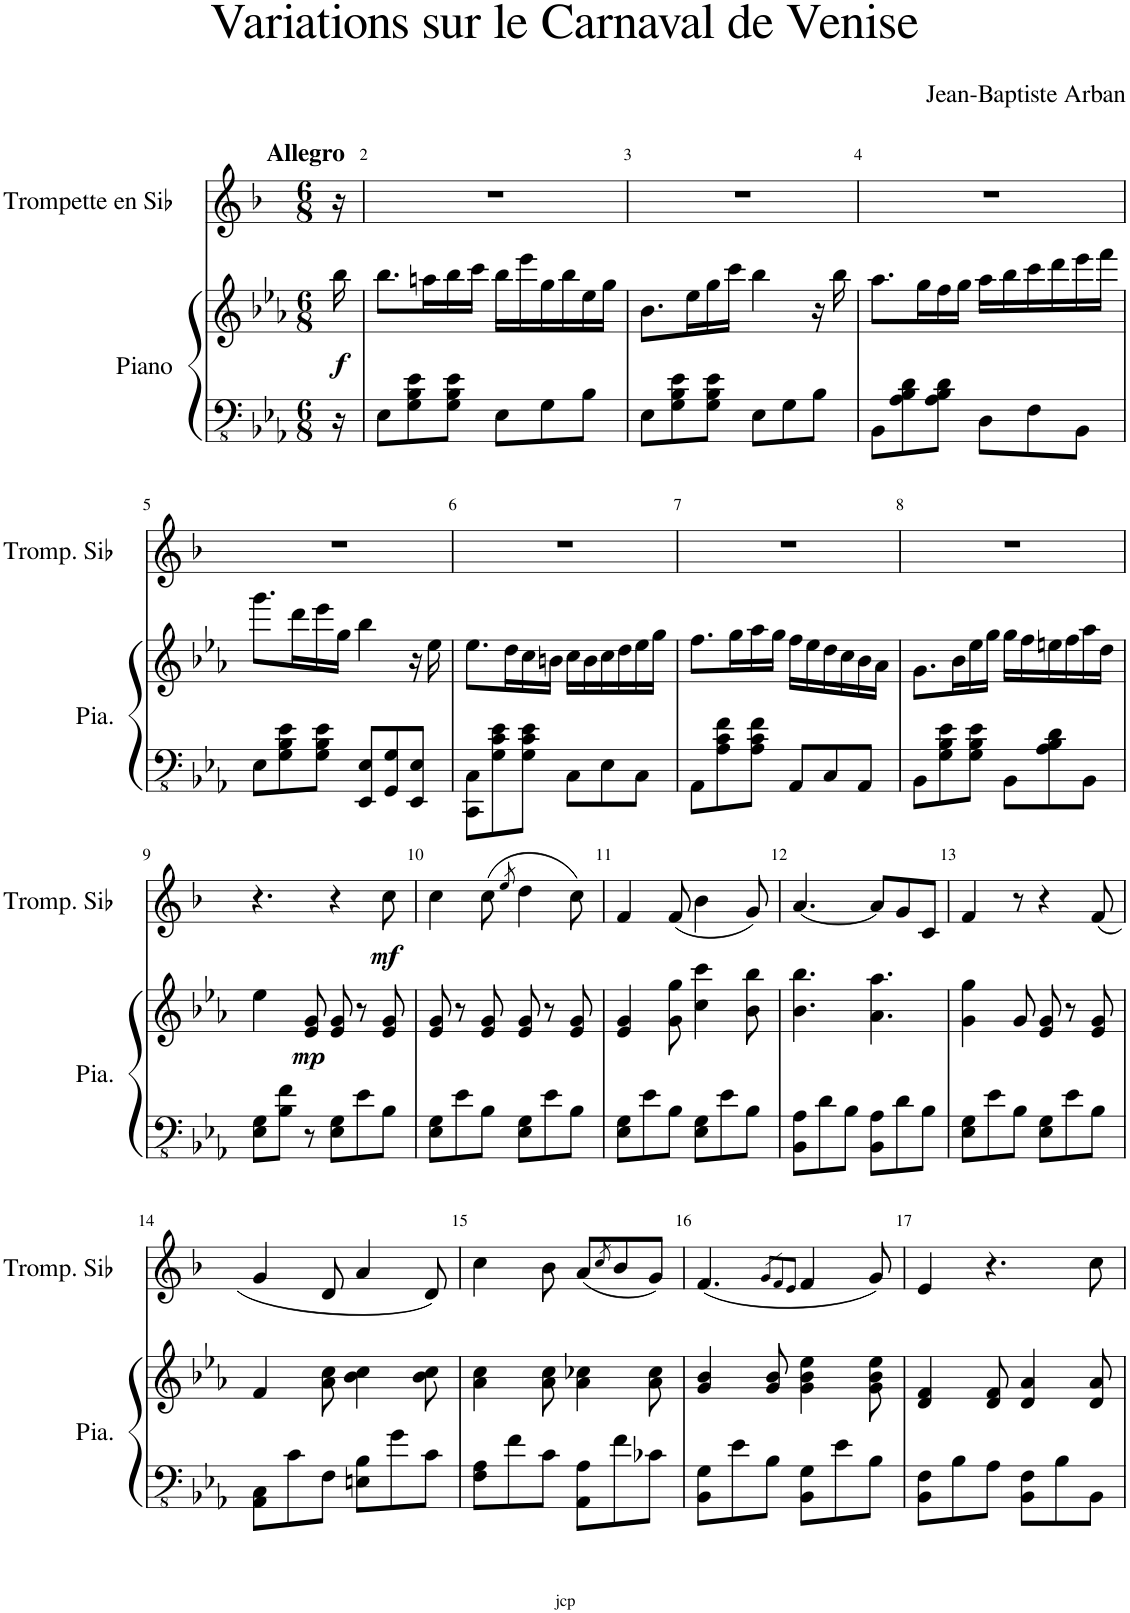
**kern	**kern	**dynam	**kern	**dynam
*part2	*part2	*part2	*part1	*part1
*staff3	*staff2	*staff2/3	*staff1	*staff1
*I"Piano	*	*	*I"Trompette en Sib	*
*I'Pia.	*	*	*I'Tromp. Sib	*
*clefFv4	*clefG2	*	*clefG2	*
*	*	*	*Trd1c2	*
*k[b-e-a-]	*k[b-e-a-]	*	*k[b-]	*
*M6/8	*M6/8	*	*M6/8	*
=1	=1	=1	=1	=1
!	!	!	!LO:TX:a:B:t=Allegro	!
!	!	!LO:DY:b	!	!
16r	16bb-\	f	16r	.
=2	=2	=2	=2	=2
8EE-\L	8.bb-\L	.	2.r	.
8GG\ 8BB-\ 8E-\	.	.	.	.
.	16aan\L	.	.	.
8GG\ 8BB-\ 8E-\J	16bb-\	.	.	.
.	16ccc\JJ	.	.	.
8EE-\L	16bb-\LL	.	.	.
.	16eee-\	.	.	.
8GG\	16gg\	.	.	.
.	16bb-\	.	.	.
8BB-\J	16ee-\	.	.	.
.	16gg\JJ	.	.	.
=3	=3	=3	=3	=3
8EE-\L	8.b-\L	.	2.r	.
8GG\ 8BB-\ 8E-\	.	.	.	.
.	16ee-\L	.	.	.
8GG\ 8BB-\ 8E-\J	16gg\	.	.	.
.	16ccc\JJ	.	.	.
8EE-\L	4bb-\	.	.	.
8GG\	.	.	.	.
8BB-\J	16r	.	.	.
.	16bb-\	.	.	.
=4	=4	=4	=4	=4
8BBB-\L	8.aa-\L	.	2.r	.
8AA-\ 8BB-\ 8D\	.	.	.	.
.	16gg\L	.	.	.
8AA-\ 8BB-\ 8D\J	16ff\	.	.	.
.	16gg\JJ	.	.	.
8DD\L	16aa-\LL	.	.	.
.	16bb-\	.	.	.
8FF\	16ccc\	.	.	.
.	16ddd\	.	.	.
8BBB-\J	16eee-\	.	.	.
.	16fff\JJ	.	.	.
!!LO:LB:g=z
=5	=5	=5	=5	=5
8EE-\L	8.ggg\L	.	2.r	.
8GG\ 8BB-\ 8E-\	.	.	.	.
.	16ddd\L	.	.	.
8GG\ 8BB-\ 8E-\J	16eee-\	.	.	.
.	16gg\JJ	.	.	.
8EEE-/ 8EE-/L	4bb-\	.	.	.
8GGG/ 8GG/	.	.	.	.
8EEE-/ 8EE-/J	16r	.	.	.
.	16ee-\	.	.	.
=6	=6	=6	=6	=6
8CCC\ 8CC\L	8.ee-\L	.	2.r	.
8GG\ 8C\ 8E-\	.	.	.	.
.	16dd\L	.	.	.
8GG\ 8C\ 8E-\J	16cc\	.	.	.
.	16bn\JJ	.	.	.
8CC\L	16cc\LL	.	.	.
.	16b\	.	.	.
8EE-\	16cc\	.	.	.
.	16dd\	.	.	.
8CC\J	16ee-\	.	.	.
.	16gg\JJ	.	.	.
=7	=7	=7	=7	=7
8AAA-\L	8.ff\L	.	2.r	.
8AA-\ 8C\ 8F\	.	.	.	.
.	16gg\L	.	.	.
8AA-\ 8C\ 8F\J	16aa-\	.	.	.
.	16gg\JJ	.	.	.
8AAA-/L	16ff\LL	.	.	.
.	16ee-\	.	.	.
8CC/	16dd\	.	.	.
.	16cc\	.	.	.
8AAA-/J	16b-\	.	.	.
.	16a-\JJ	.	.	.
=8	=8	=8	=8	=8
8BBB-\L	8.g\L	.	2.r	.
8GG\ 8BB-\ 8E-\	.	.	.	.
.	16b-\L	.	.	.
8GG\ 8BB-\ 8E-\J	16ee-\	.	.	.
.	16gg\JJ	.	.	.
8BBB-\L	16gg\LL	.	.	.
.	16ff\	.	.	.
8AA-\ 8BB-\ 8D\	16een\	.	.	.
.	16ff\	.	.	.
8BBB-\J	16aa-\	.	.	.
.	16dd\JJ	.	.	.
!!LO:LB:g=z
=9	=9	=9	=9	=9
8EE-\ 8GG\L	4ee-\	.	4.r	.
8BB-\ 8F\J	.	.	.	.
!	!	!LO:DY:b	!	!
8r	8e-/ 8g/	mp	.	.
8EE-\ 8GG\L	8e-/ 8g/	.	4r	.
8E-\	8r	.	.	.
!	!	!	!	!LO:DY:b
8BB-\J	8e-/ 8g/	.	8cc\	mf
=10	=10	=10	=10	=10
8EE-\ 8GG\L	8e-/ 8g/	.	4cc\	.
8E-\	8r	.	.	.
8BB-\J	8e-/ 8g/	.	(8cc\	.
.	.	.	8qee/	.
8EE-\ 8GG\L	8e-/ 8g/	.	4dd\	.
8E-\	8r	.	.	.
8BB-\J	8e-/ 8g/	.	8cc\)	.
=11	=11	=11	=11	=11
8EE-\ 8GG\L	4e-/ 4g/	.	4f/	.
8E-\	.	.	.	.
8BB-\J	8g\ 8gg\	.	(<8f/	.
8EE-\ 8GG\L	4cc\ 4ccc\	.	4b-\	.
8E-\	.	.	.	.
8BB-\J	8b-\ 8bb-\	.	8g/)	.
=12	=12	=12	=12	=12
8BBB-\ 8AA-\L	4.b-\ 4.bb-\	.	[4.a/	.
8D\	.	.	.	.
8BB-\J	.	.	.	.
8BBB-\ 8AA-\L	4.a-\ 4.aa-\	.	8a/L]	.
8D\	.	.	8g/	.
8BB-\J	.	.	8c/J	.
=13	=13	=13	=13	=13
8EE-\ 8GG\L	4g\ 4gg\	.	4f/	.
8E-\	.	.	.	.
8BB-\J	8g/	.	8r	.
8EE-\ 8GG\L	8e-/ 8g/	.	4r	.
8E-\	8r	.	.	.
8BB-\J	8e-/ 8g/	.	(8f/	.
!!LO:LB:g=z
=14	=14	=14	=14	=14
8AAA-\ 8CC\L	4f/	.	4g/	.
8C\	.	.	.	.
8FF\J	8a-\ 8cc\	.	8d/	.
8EEn\ 8BB-\L	4b-\ 4cc\	.	4a/	.
8G\	.	.	.	.
8C\J	8b-\ 8cc\	.	8d/)	.
=15	=15	=15	=15	=15
8FF\ 8AA-\L	4a-\ 4cc\	.	4cc\	.
8F\	.	.	.	.
8C\J	8a-\ 8cc\	.	8b-\	.
8AAA-\ 8AA-\L	4a-\ 4cc-X\	.	(8a/L	.
.	.	.	8qcc/	.
8F\	.	.	8b-/	.
8C-X\J	8a-\ 8cc-\	.	8g/J)	.
=16	=16	=16	=16	=16
8BBB-\ 8GG\L	4g/ 4b-/	.	(4.f/	.
8E-\	.	.	.	.
8BB-\J	8g/ 8b-/	.	.	.
.	.	.	8qg/L	.
.	.	.	8qf/	.
.	.	.	8qe/J	.
8BBB-\ 8GG\L	4g\ 4b-\ 4ee-\	.	4f/	.
8E-\	.	.	.	.
8BB-\J	8g\ 8b-\ 8ee-\	.	8g/)	.
=17	=17	=17	=17	=17
8BBB-\ 8FF\L	4d/ 4f/	.	4e/	.
8BB-\	.	.	.	.
8AA-\J	8d/ 8f/	.	4.r	.
8BBB-\ 8FF\L	4d/ 4a-/	.	.	.
8BB-\	.	.	.	.
8BBB-\J	8d/ 8a-/	.	8cc\	.
=	=	=	=	=
*-	*-	*-	*-	*-
